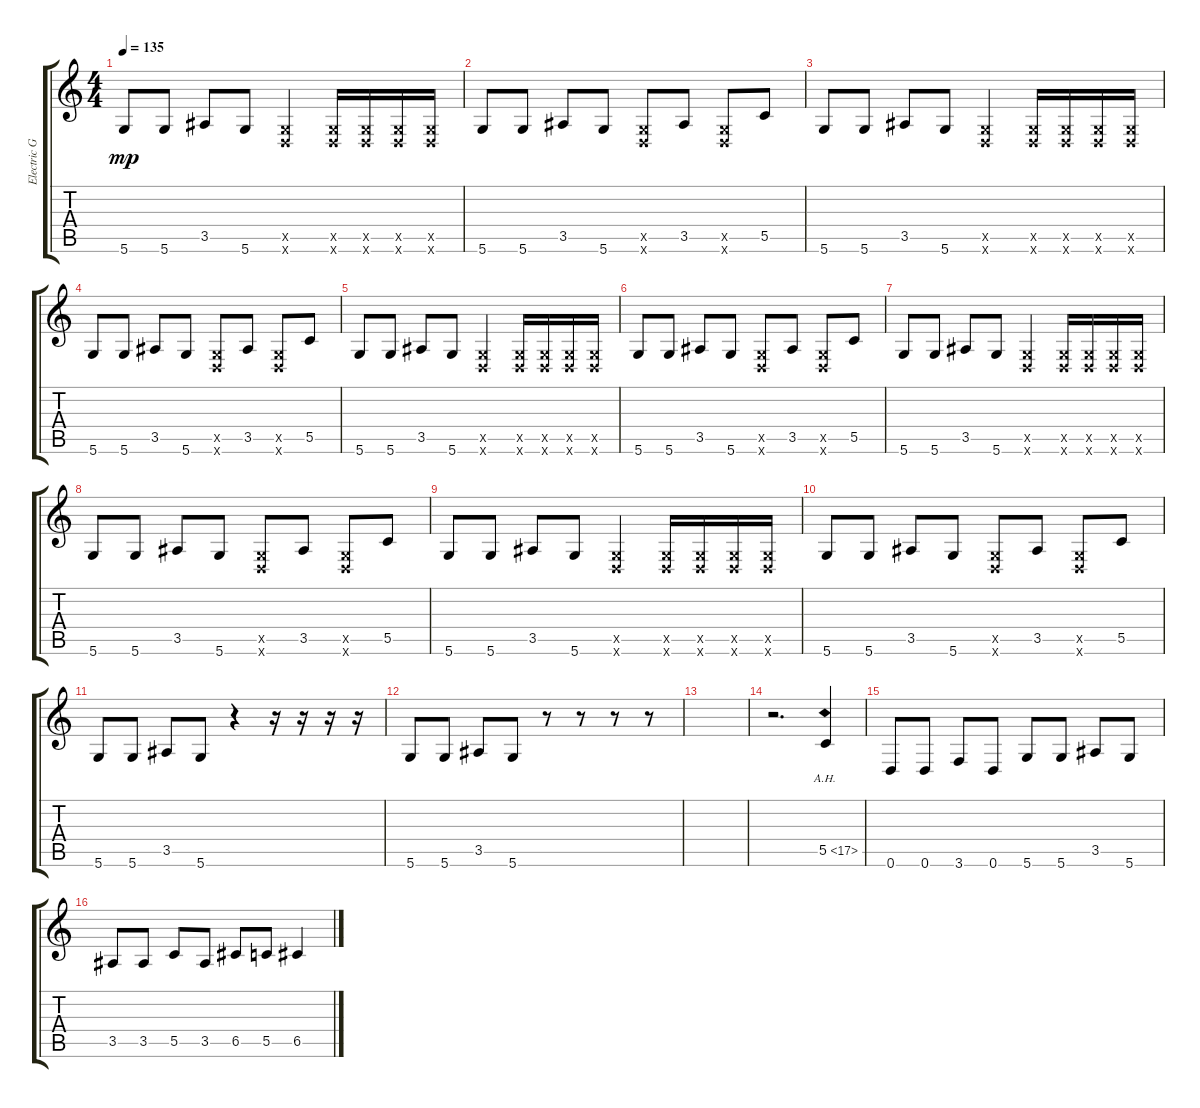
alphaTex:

\track ("Electric Guitar" "Electric G") {instrument distortionguitar}
\staff {score tabs}
\tuning (D4 A3 E3 C3 G2 D2) {hide}
\ts (4 4)
\tempo 135
\clef g2
\ks c
5.6.8{dy mp} 5.6.8 3.5.8 5.6.8 (0.5{x} 0.6{x}).4 (0.5{x} 0.6{x}).16 (0.5{x} 0.6{x}).16 (0.5{x} 0.6{x}).16 (0.5{x} 0.6{x}).16 |
5.6.8 5.6.8 3.5.8 5.6.8 (0.5{x} 0.6{x}).8 3.5.8 (0.5{x} 0.6{x}).8 5.5.8 |
5.6.8 5.6.8 3.5.8 5.6.8 (0.5{x} 0.6{x}).4 (0.5{x} 0.6{x}).16 (0.5{x} 0.6{x}).16 (0.5{x} 0.6{x}).16 (0.5{x} 0.6{x}).16 |
5.6.8 5.6.8 3.5.8 5.6.8 (0.5{x} 0.6{x}).8 3.5.8 (0.5{x} 0.6{x}).8 5.5.8 |
5.6.8 5.6.8 3.5.8 5.6.8 (0.5{x} 0.6{x}).4 (0.5{x} 0.6{x}).16 (0.5{x} 0.6{x}).16 (0.5{x} 0.6{x}).16 (0.5{x} 0.6{x}).16 |
5.6.8 5.6.8 3.5.8 5.6.8 (0.5{x} 0.6{x}).8 3.5.8 (0.5{x} 0.6{x}).8 5.5.8 |
5.6.8 5.6.8 3.5.8 5.6.8 (0.5{x} 0.6{x}).4 (0.5{x} 0.6{x}).16 (0.5{x} 0.6{x}).16 (0.5{x} 0.6{x}).16 (0.5{x} 0.6{x}).16 |
5.6.8 5.6.8 3.5.8 5.6.8 (0.5{x} 0.6{x}).8 3.5.8 (0.5{x} 0.6{x}).8 5.5.8 |
5.6.8 5.6.8 3.5.8 5.6.8 (0.5{x} 0.6{x}).4 (0.5{x} 0.6{x}).16 (0.5{x} 0.6{x}).16 (0.5{x} 0.6{x}).16 (0.5{x} 0.6{x}).16 |
5.6.8 5.6.8 3.5.8 5.6.8 (0.5{x} 0.6{x}).8 3.5.8 (0.5{x} 0.6{x}).8 5.5.8 |
5.6.8 5.6.8 3.5.8 5.6.8 r.4 r.16 r.16 r.16 r.16 |
5.6.8 5.6.8 3.5.8 5.6.8 r.8 r.8 r.8 r.8 |
|
r.2{d} 5.5{ah 12}.4 |
0.6.8 0.6.8 3.6.8 0.6.8 5.6.8 5.6.8 3.5.8 5.6.8 |
3.5.8 3.5.8 5.5.8 3.5.8 6.5.8 5.5.8 6.5.4
